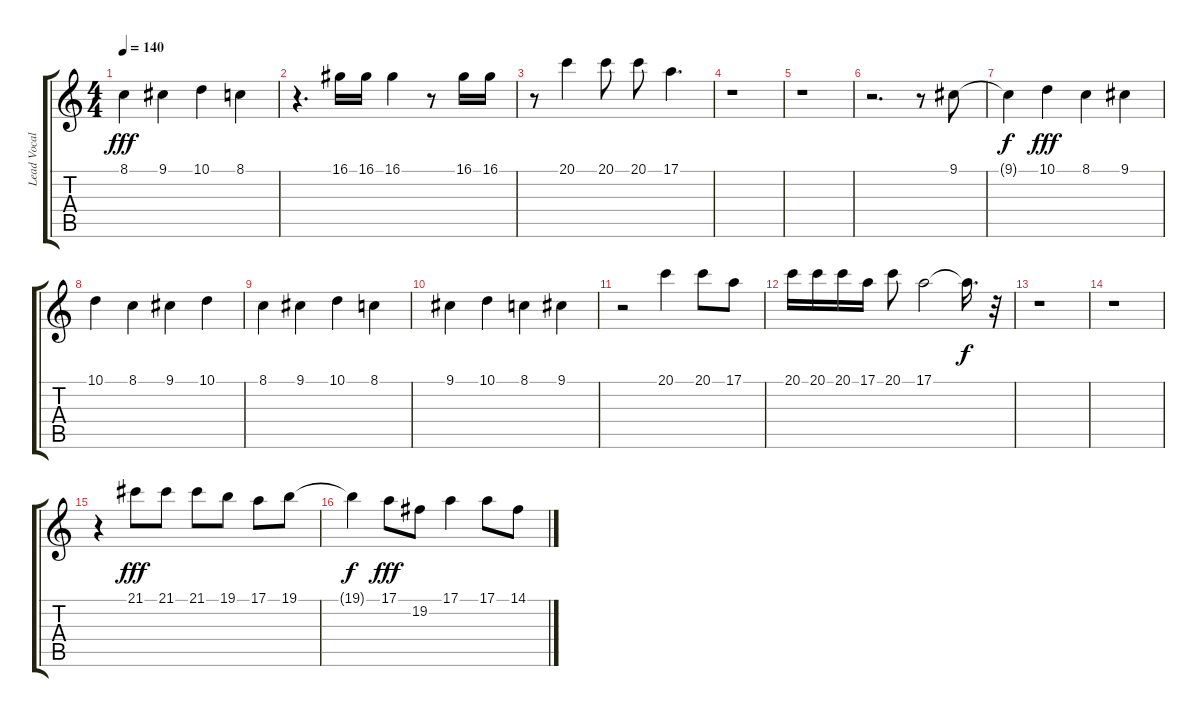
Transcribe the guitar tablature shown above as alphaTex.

\track ("Lead Vocal" "Lead Vocal") {instrument acousticgrandpiano}
\staff {score tabs}
\tuning (E4 B3 G3 D3 A2 E2) {hide}
\ts (4 4)
\tempo 140
\clef g2
\ks c
8.1.4{dy fff} 9.1.4 10.1.4 8.1.4 |
r.4{d} 16.1.16 16.1.16 16.1.4 r.8 16.1.16 16.1.16 |
r.8 20.1.4 20.1.8 20.1.8 17.1.4{d} |
r.1 |
r.1 |
r.2{d} r.8 9.1.8 |
9.1{t}.4{dy f} 10.1.4{dy fff} 8.1.4 9.1.4 |
10.1.4 8.1.4 9.1.4 10.1.4 |
8.1.4 9.1.4 10.1.4 8.1.4 |
9.1.4 10.1.4 8.1.4 9.1.4 |
r.2 20.1.4 20.1.8 17.1.8 |
20.1.16 20.1.16 20.1.16 17.1.16 20.1.8 17.1.2 17.1{t}.16{d dy f} r.32 |
r.1 |
r.1 |
r.4 21.1.8{dy fff} 21.1.8 21.1.8 19.1.8 17.1.8 19.1.8 |
19.1{t}.4{dy f} 17.1.8{dy fff} 19.2.8 17.1.4 17.1.8 14.1.8
